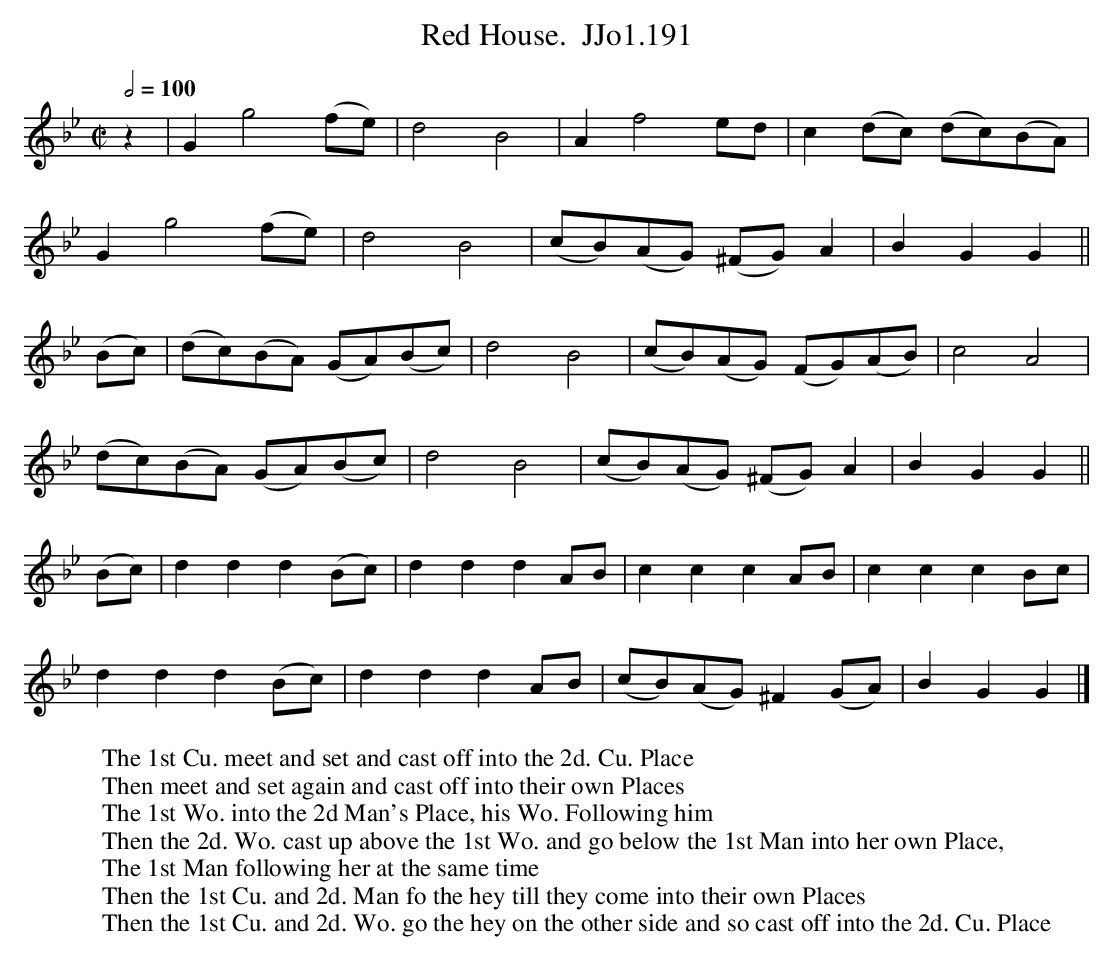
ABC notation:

X:1
T:Red House.  JJo1.191
M:C|
L:1/8
Q:1/2=100
K:GM
z2 | G2g4(fe) | d4B4 | A2f4 ed | c2 (dc) (dc)(BA) |
G2g4(fe) | d4B4 | (cB)(AG) (^FG) A2 | B2G2G2 ||
(Bc) |(dc)(BA) (GA)(Bc) | d4B4 | (cB)(AG) (FG)(AB) | c4A4 |
(dc)(BA) (GA)(Bc) | d4B4 | (cB)(AG) (^FG) A2 | B2G2G2 ||
(Bc) |d2d2d2 (Bc) | d2d2d2 AB | c2c2c2 AB | c2c2c2 Bc |
d2d2d2 (Bc) | d2d2d2 AB | (cB)(AG) ^F2 (GA) | B2G2G2 |]
W:The 1st Cu. meet and set and cast off into the 2d. Cu. Place
W:Then meet and set again and cast off into their own Places
W:The 1st Wo. into the 2d Man's Place, his Wo. Following him
W:Then the 2d. Wo. cast up above the 1st Wo. and go below the 1st Man into her own Place,
W:The 1st Man following her at the same time
W:Then the 1st Cu. and 2d. Man fo the hey till they come into their own Places
W:Then the 1st Cu. and 2d. Wo. go the hey on the other side and so cast off into the 2d. Cu. Place
